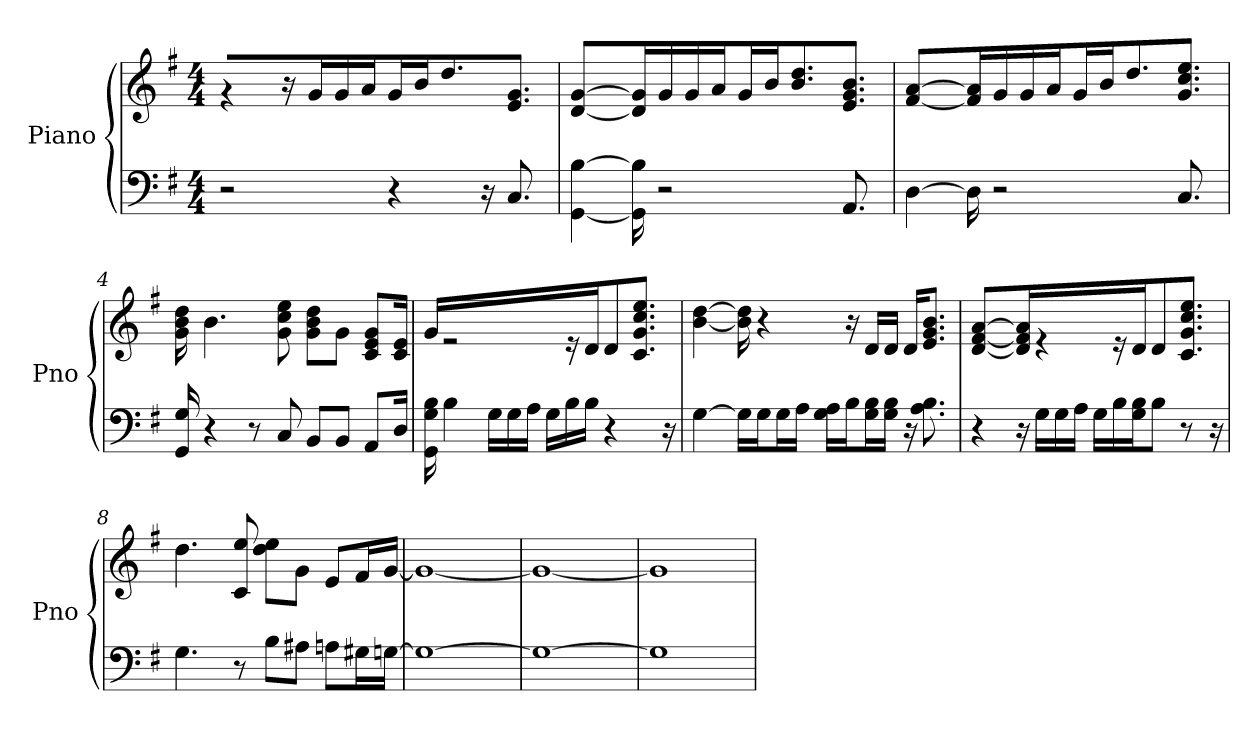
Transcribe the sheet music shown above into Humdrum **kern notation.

**kern	**kern
*part1	*part1
*staff2	*staff1
*I"Piano	*
*I'Pno	*
*clefF4	*clefG2
*k[f#]	*k[f#]
*G:	*G:
*M4/4	*M4/4
*MM56	*MM56
=1	=1
2r	4r
.	16r
.	16g/LL
.	16g/
.	16a/JJ
4r	16g\LL
.	16b\J
.	8.dd\J
16r	.
8.C	8.g 8.eJ
=2	=2
[4GG [4B	[4g [4d
16GG] 16B]	16g]/ 16d]/LL
2r	16g/J
.	16g/L
.	16a/JJ
.	16g/LL
.	16b/J
.	8.dd/ 8.b/J
8.AA	8.b 8.g 8.eJ
=3	=3
[4D	[4f# [4a
16D]	16f#]/ 16a]/LL
2r	16g/J
.	16g/L
.	16a/JJ
.	16g\LL
.	16b\J
.	8.dd\J
8.C	8.cc 8.ee 8.gJ
=4	=4
16GG 16G	16b 16dd 16g
4r	4.b
8r	.
8C	8cc 8ee 8g
8BB/L	8dd\ 8g\ 8b\L
8BB/J	8g\J
8AA/L	8g/ 8c/ 8e/L
16D/Jk	16c/ 16e/Jk
=5	=5
16B 16GG 16G	16g
4B	2r
16G\LL	.
16G\	.
16A\JJ	.
16G\LL	.
16B\	16r
16B\JJ	16d/KL
4r	8d/J
.	8.c 8.g 8.cc 8.eeJ
16r	.
=6	=6
[4G	[4dd [4b
16G\LL]	16dd] 16b]
16G\J	4r
16G\L	.
16A\JJ	.
16A\ 16G\LL	.
16B\J	16r
16G\ 16B\L	16d/LL
16G\ 16B\JJ	16d/JJ
16r	16d/KL
8.B 8.A	8.g/ 8.b/ 8.e/J
=7	=7
4r	[4a [4f# [4d
16r	16a] 16f#] 16d]
16G\LL	4r
16G\	.
16A\JJ	.
16G\LL	.
16B\J	16r
16B\ 16G\K	16d/KL
8B\J	8d/J
8r	8.g 8.cc 8.c 8.eeJ
16r	.
=8	=8
4.G	4.dd
8r	8ee 8c
8B\L	8ee\ 8dd\L
8A#\J	8g\J
8A\L	8e/L
16G#\L	16f#/L
[16G\JJ	[16g/JJ
=9	=9
1G_	1g_
=10	=10
1G_	1g_
=11	=11
1G]	1g]
=	=
*-	*-
